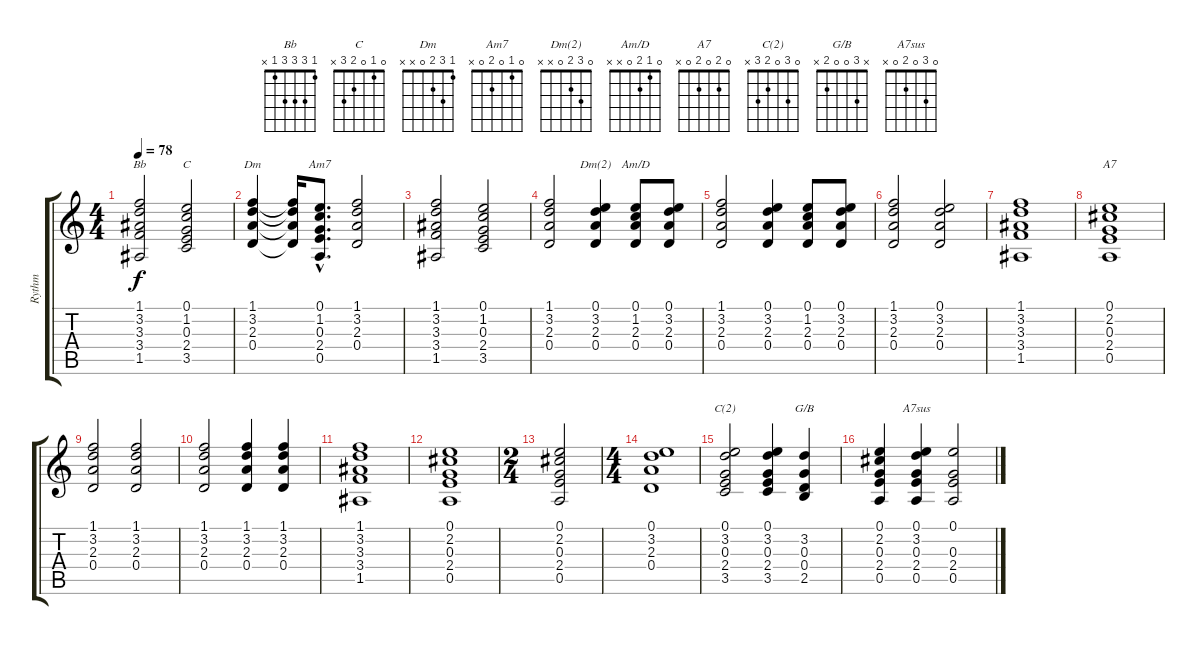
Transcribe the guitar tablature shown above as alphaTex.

\track ("Rythm" "Rythm") {instrument acousticguitarnylon}
\staff {score tabs}
\tuning (E4 B3 G3 D3 A2 E2) {hide}
\chord ("Bb" 1 3 3 3 1 x)
\chord ("C" 0 1 0 2 3 x)
\chord ("Dm" 1 3 2 0 x x)
\chord ("Am7" 0 1 0 2 0 x)
\chord ("Dm(2)" 0 3 2 0 x x)
\chord ("Am/D" 0 1 2 0 x x)
\chord ("A7" 0 2 0 2 0 x)
\chord ("C(2)" 0 3 0 2 3 x)
\chord ("G/B" x 3 0 0 2 x)
\chord ("A7sus" 0 3 0 2 0 x)
\ts (4 4)
\tempo 78
\clef g2
\ks c
(1.1 3.2 3.3 3.4 1.5).2{ch "Bb" dy f} (0.1 1.2 0.3 2.4 3.5).2{ch "C"} |
(1.1 3.2 2.3 0.4).4{ch "Dm"} (1.1{t} 3.2{t} 2.3{t} 0.4{t}).16 (0.1{hac} 1.2{hac} 0.3{hac} 2.4{hac} 0.5{hac}).8{d ch "Am7"} (1.1 3.2 2.3 0.4).2 |
(1.1 3.2 3.3 3.4 1.5).2 (0.1 1.2 0.3 2.4 3.5).2 |
(1.1 3.2 2.3 0.4).2 (0.1 3.2 2.3 0.4).4{ch "Dm(2)"} (0.1 1.2 2.3 0.4).8{ch "Am/D"} (0.1 3.2 2.3 0.4).8 |
(1.1 3.2 2.3 0.4).2 (0.1 3.2 2.3 0.4).4 (0.1 1.2 2.3 0.4).8 (0.1 3.2 2.3 0.4).8 |
(1.1 3.2 2.3 0.4).2 (0.1 3.2 2.3 0.4).2 |
(1.1 3.2 3.3 3.4 1.5).1 |
(0.1 2.2 0.3 2.4 0.5).1{ch "A7"} |
(1.1 3.2 2.3 0.4).2 (1.1 3.2 2.3 0.4).2 |
(1.1 3.2 2.3 0.4).2 (1.1 3.2 2.3 0.4).4 (1.1 3.2 2.3 0.4).4 |
(1.1 3.2 3.3 3.4 1.5).1 |
(0.1 2.2 0.3 2.4 0.5).1 |
\ts (2 4)
(0.1 2.2 0.3 2.4 0.5).2 |
\ts (4 4)
(0.1 3.2 2.3 0.4).1 |
(0.1 3.2 0.3 2.4 3.5).2{ch "C(2)"} (0.1 3.2 0.3 2.4 3.5).4 (3.2 0.3 0.4 2.5).4{ch "G/B"} |
(0.1 2.2 0.3 2.4 0.5).4 (0.1 3.2 0.3 2.4 0.5).4{ch "A7sus"} (0.1 0.3 2.4 0.5).2
